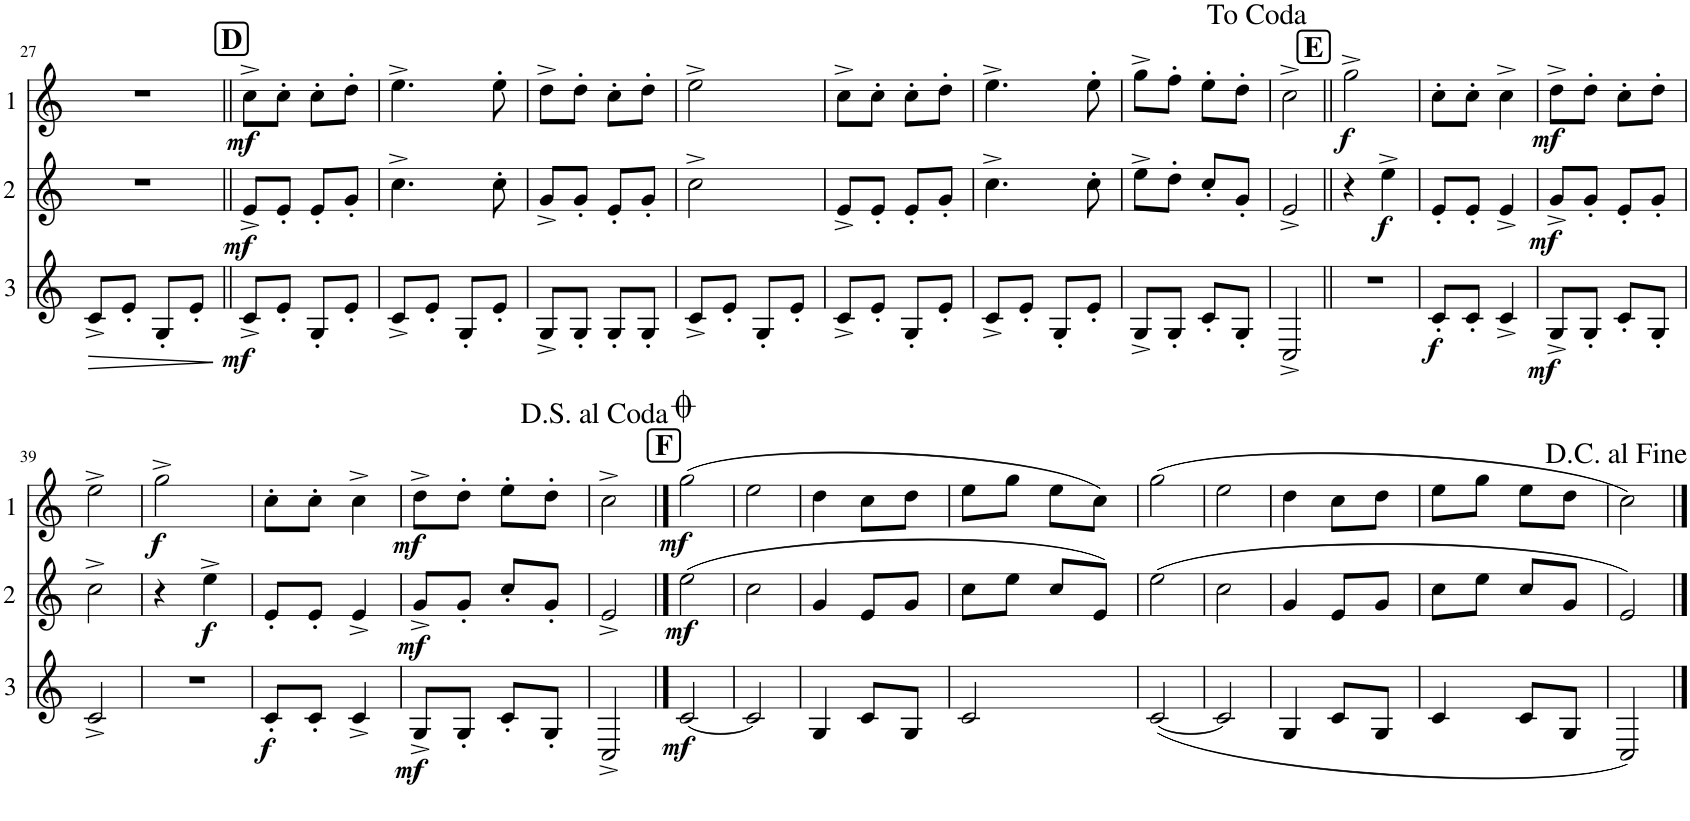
**kern	**dynam	**kern	**dynam	**kern	**dynam
*part3	*part3	*part2	*part2	*part1	*part1
*staff3	*staff3	*staff2	*staff2	*staff1	*staff1
*I"Cor 3	*	*I"Cor 2	*	*I"Cor 1	*
!!LO:PB:g=z
*clefG2	*	*clefG2	*	*clefG2	*
*Trd4c7	*	*Trd4c7	*	*Trd4c7	*
*k[]	*	*k[]	*	*k[]	*
*M2/4	*	*M2/4	*	*M2/4	*
=27	=27	=27	=27	=27	=27
!	!LO:HP:b	!	!	!	!
8c^/L	>	2r	.	2r	.
8e'/J	.	.	.	.	.
8G'/L	.	.	.	.	.
8e'/J	.	.	.	.	.
.	]	.	.	.	.
!!LO:REH:place=s1:a:B:cj:fs=14:t=D
=28||	=28||	=28||	=28||	=28||	=28||
!	!LO:DY:b	!	!LO:DY:b	!	!LO:DY:b
8c^/L	mf	8e^/L	mf	8cc^\L	mf
8e'/J	.	8e'/J	.	8cc'\J	.
8G'/L	.	8e'/L	.	8cc'\L	.
8e'/J	.	8g'/J	.	8dd'\J	.
=29	=29	=29	=29	=29	=29
8c^/L	.	4.cc^\	.	4.ee^\	.
8e'/J	.	.	.	.	.
8G'/L	.	.	.	.	.
8e'/J	.	8cc'\	.	8ee'\	.
=30	=30	=30	=30	=30	=30
8G^/L	.	8g^/L	.	8dd^\L	.
8G'/J	.	8g'/J	.	8dd'\J	.
8G'/L	.	8e'/L	.	8cc'\L	.
8G'/J	.	8g'/J	.	8dd'\J	.
=31	=31	=31	=31	=31	=31
8c^/L	.	2cc^\	.	2ee^\	.
8e'/J	.	.	.	.	.
8G'/L	.	.	.	.	.
8e'/J	.	.	.	.	.
=32	=32	=32	=32	=32	=32
8c^/L	.	8e^/L	.	8cc^\L	.
8e'/J	.	8e'/J	.	8cc'\J	.
8G'/L	.	8e'/L	.	8cc'\L	.
8e'/J	.	8g'/J	.	8dd'\J	.
=33	=33	=33	=33	=33	=33
8c^/L	.	4.cc^\	.	4.ee^\	.
8e'/J	.	.	.	.	.
8G'/L	.	.	.	.	.
8e'/J	.	8cc'\	.	8ee'\	.
=34	=34	=34	=34	=34	=34
8G^/L	.	8ee^\L	.	8gg^\L	.
8G'/J	.	8dd'\J	.	8ff'\J	.
8c'/L	.	8cc'/L	.	8ee'\L	.
8G'/J	.	8g'/J	.	8dd'\J	.
=35	=35	=35	=35	=35	=35
2C^/	.	2e^/	.	2cc^\	.
!!LO:REH:place=s1:a:B:cj:fs=14:t=E
=36||	=36||	=36||	=36||	=36||	=36||
!	!	!	!	!	!LO:DY:b
2r	.	4r	.	2gg^\	f
!	!	!	!LO:DY:b	!	!
.	.	4ee^\	f	.	.
=37	=37	=37	=37	=37	=37
!	!LO:DY:b	!	!	!	!
8c'/L	f	8e'/L	.	8cc'\L	.
8c'/J	.	8e'/J	.	8cc'\J	.
4c^/	.	4e^/	.	4cc^\	.
=38	=38	=38	=38	=38	=38
!	!LO:DY:b	!	!LO:DY:b	!	!LO:DY:b
8G^/L	mf	8g^/L	mf	8dd^\L	mf
8G'/J	.	8g'/J	.	8dd'\J	.
8c'/L	.	8e'/L	.	8cc'\L	.
8G'/J	.	8g'/J	.	8dd'\J	.
!!LO:LB:g=z
=39	=39	=39	=39	=39	=39
2c^/	.	2cc^\	.	2ee^\	.
=40	=40	=40	=40	=40	=40
!	!	!	!	!	!LO:DY:b
2r	.	4r	.	2gg^\	f
!	!	!	!LO:DY:b	!	!
.	.	4ee^\	f	.	.
=41	=41	=41	=41	=41	=41
!	!LO:DY:b	!	!	!	!
8c'/L	f	8e'/L	.	8cc'\L	.
8c'/J	.	8e'/J	.	8cc'\J	.
4c^/	.	4e^/	.	4cc^\	.
=42	=42	=42	=42	=42	=42
!	!LO:DY:b	!	!LO:DY:b	!	!LO:DY:b
8G^/L	mf	8g^/L	mf	8dd^\L	mf
8G'/J	.	8g'/J	.	8dd'\J	.
8c'/L	.	8cc'/L	.	8ee'\L	.
8G'/J	.	8g'/J	.	8dd'\J	.
=43	=43	=43	=43	=43	=43
2C^/	.	2e^/	.	2cc^\	.
!!LO:REH:place=s1:a:B:cj:fs=14:t=F
==44	==44	==44	==44	==44	==44
!	!LO:DY:b	!	!LO:DY:b	!	!LO:DY:b
[2c/	mf	(2ee\	mf	(2gg\	mf
=45	=45	=45	=45	=45	=45
2c/]	.	2cc\	.	2ee\	.
=46	=46	=46	=46	=46	=46
4G/	.	4g/	.	4dd\	.
8c/L	.	8e/L	.	8cc\L	.
8G/J	.	8g/J	.	8dd\J	.
=47	=47	=47	=47	=47	=47
2c/	.	8cc\L	.	8ee\L	.
.	.	8ee\J	.	8gg\J	.
.	.	8cc/L	.	8ee\L	.
.	.	8e/J)	.	8cc\J)	.
=48	=48	=48	=48	=48	=48
([2c/	.	(2ee\	.	(2gg\	.
=49	=49	=49	=49	=49	=49
2c/]	.	2cc\	.	2ee\	.
=50	=50	=50	=50	=50	=50
4G/	.	4g/	.	4dd\	.
8c/L	.	8e/L	.	8cc\L	.
8G/J	.	8g/J	.	8dd\J	.
=51	=51	=51	=51	=51	=51
4c/	.	8cc\L	.	8ee\L	.
.	.	8ee\J	.	8gg\J	.
8c/L	.	8cc/L	.	8ee\L	.
8G/J	.	8g/J	.	8dd\J	.
=52	=52	=52	=52	=52	=52
2C/)	.	2e/)	.	2cc\)	.
==	==	==	==	==	==
*-	*-	*-	*-	*-	*-
